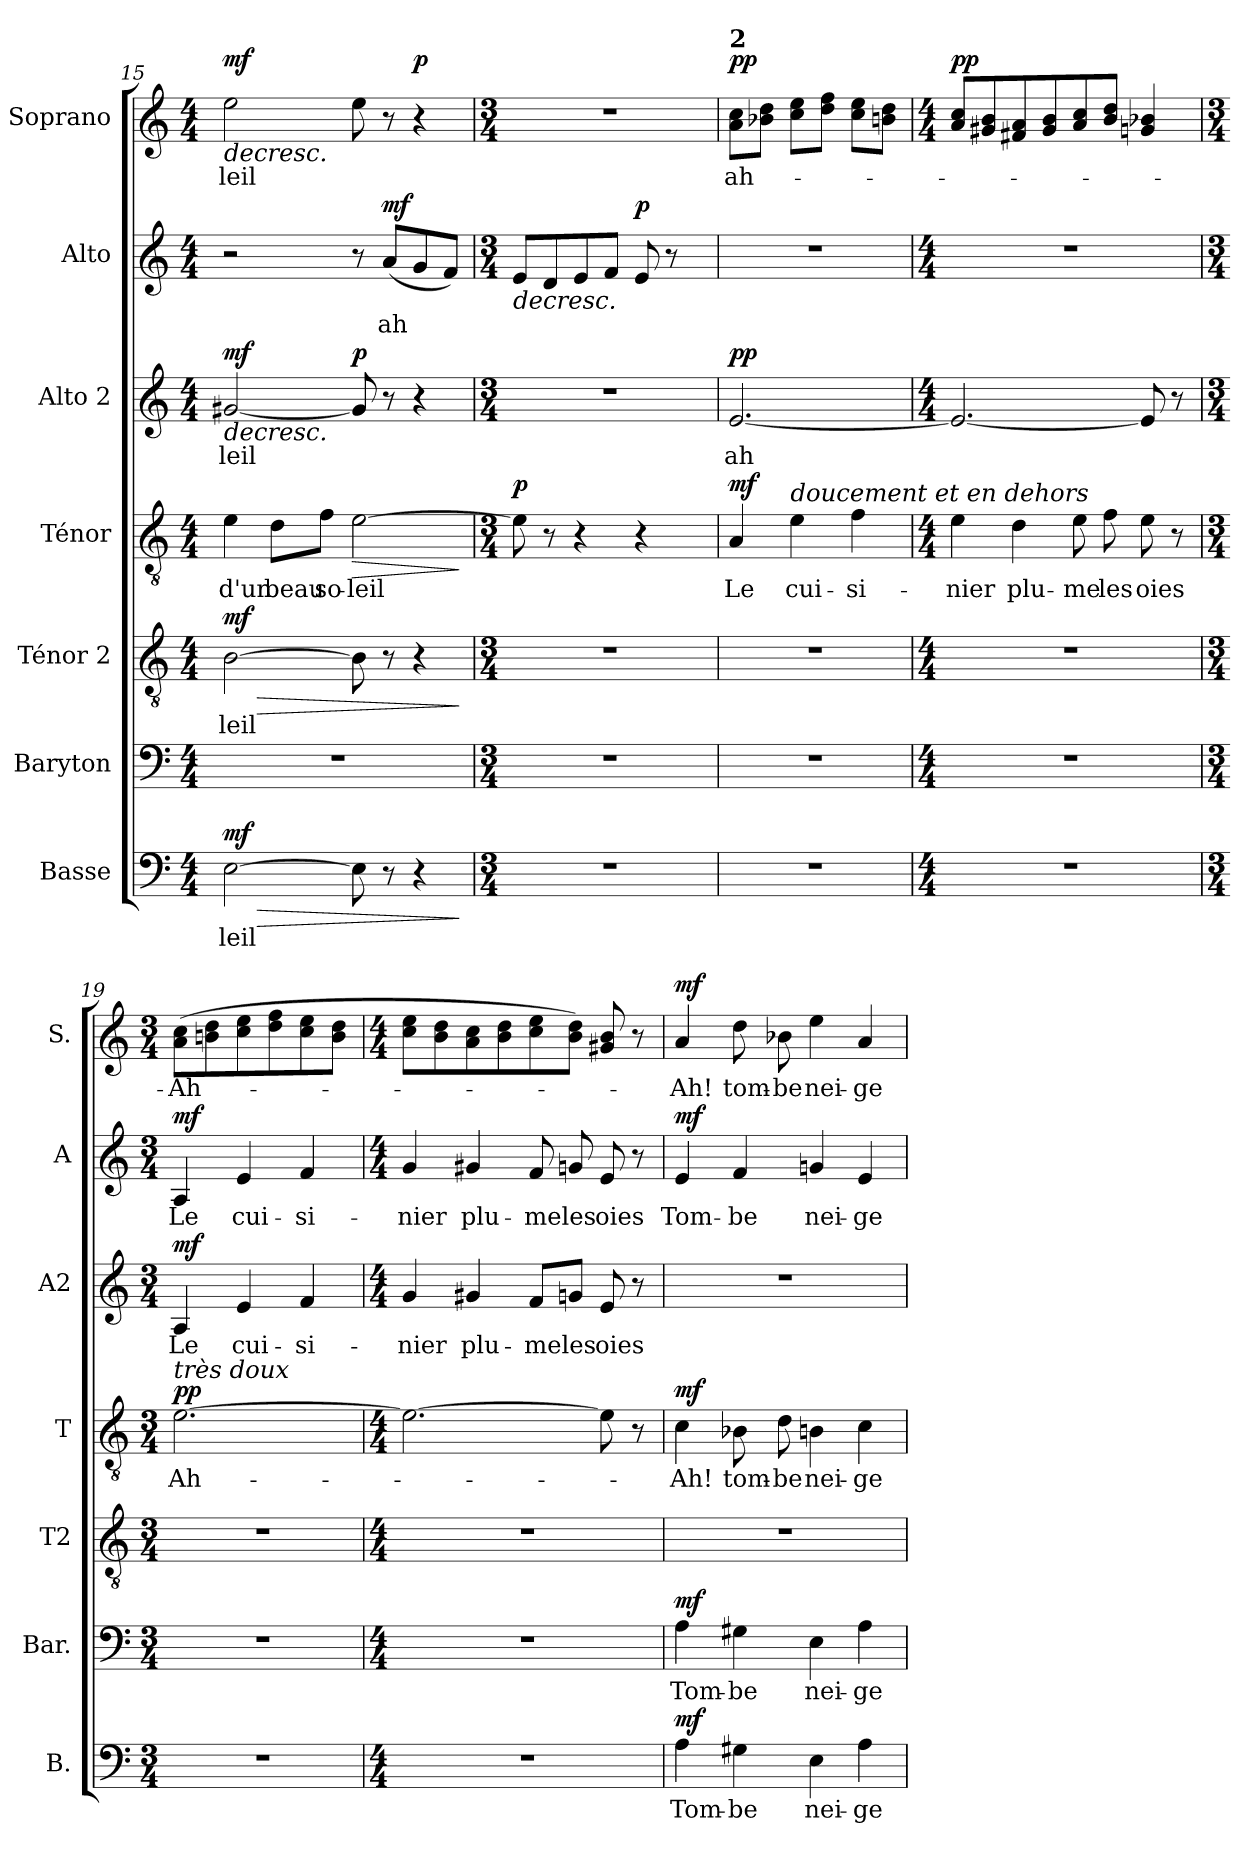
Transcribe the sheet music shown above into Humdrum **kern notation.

**kern	**text	**dynam	**kern	**text	**dynam	**kern	**text	**dynam	**kern	**text	**dynam	**kern	**text	**dynam	**kern	**text	**dynam	**kern	**text	**dynam
*part7	*part7	*part7	*part6	*part6	*part6	*part5	*part5	*part5	*part4	*part4	*part4	*part3	*part3	*part3	*part2	*part2	*part2	*part1	*part1	*part1
*staff7	*staff7	*staff7	*staff6	*staff6	*staff6	*staff5	*staff5	*staff5	*staff4	*staff4	*staff4	*staff3	*staff3	*staff3	*staff2	*staff2	*staff2	*staff1	*staff1	*staff1
*I"Basse	*	*	*I"Baryton	*	*	*I"Ténor 2	*	*	*I"Ténor	*	*	*I"Alto 2	*	*	*I"Alto	*	*	*I"Soprano	*	*
*I'B.	*	*	*I'Bar.	*	*	*I'T2	*	*	*I'T	*	*	*I'A2	*	*	*I'A	*	*	*I'S.	*	*
*clefF4	*	*	*clefF4	*	*	*clefGv2	*	*	*clefGv2	*	*	*clefG2	*	*	*clefG2	*	*	*clefG2	*	*
*k[]	*	*	*k[]	*	*	*k[]	*	*	*k[]	*	*	*k[]	*	*	*k[]	*	*	*k[]	*	*
*M4/4	*	*	*M4/4	*	*	*M4/4	*	*	*M4/4	*	*	*M4/4	*	*	*M4/4	*	*	*M4/4	*	*
=15	=15	=15	=15	=15	=15	=15	=15	=15	=15	=15	=15	=15	=15	=15	=15	=15	=15	=15	=15	=15
!	!LO:LY:b	!LO:HP:b	!	!	!	!	!LO:LY:b	!LO:HP:b	!	!LO:LY:b	!	!	!LO:LY:b	!LO:HP:b	!	!	!	!	!LO:LY:b	!LO:HP:b
!	!	!LO:DY:n=1:a	!	!	!	!	!	!LO:DY:n=1:a	!	!	!	!	!	!LO:DY:n=1:a	!	!	!	!	!	!LO:DY:n=1:a
[2E\	-leil	> mf	1r	.	.	[2B\	leil	> mf	4e\	d'un	.	[2g#X/	-leil	> mf	2r	.	.	2ee\	-leil	> mf
!	!	!	!	!	!	!	!	!	!	!LO:LY:b	!	!	!	!	!	!	!	!	!	!
.	.	.	.	.	.	.	.	.	8d\L	beau	.	.	.	.	.	.	.	.	.	.
!	!	!	!	!	!	!	!	!	!	!LO:LY:b	!	!	!	!	!	!	!	!	!	!
.	.	.	.	.	.	.	.	.	8f\J	so-	.	.	.	.	.	.	.	.	.	.
!	!	!	!	!	!	!	!	!	!	!LO:LY:b	!LO:HP:b	!	!	!LO:DY:n=2:a	!	!	!	!	!	!
8E\]	.	.	.	.	.	8B\]	.	.	[2e\	-leil	>	8g#/]	.	p	8r	.	.	8ee\	.	.
!	!	!	!	!	!	!	!	!	!	!	!	!	!	!	!	!LO:LY:b	!LO:DY:a	!	!	!
8r	.	.	.	.	.	8r	.	.	.	.	.	8r	.	.	(<8a/L	-ah	mf	8r	.	.
!	!	!	!	!	!	!	!	!	!	!	!	!	!	!	!	!	!	!	!	!LO:DY:n=2:a
4r	.	.	.	.	.	4r	.	.	.	.	.	4r	.	.	8g/	.	.	4r	.	p
.	.	.	.	.	.	.	.	.	.	.	.	.	.	.	8f/J)	.	.	.	.	.
.	.	]	.	.	.	.	.	]	.	.	]	.	.	]	.	.	.	.	.	]
!!LO:PB:g=z
=16	=16	=16	=16	=16	=16	=16	=16	=16	=16	=16	=16	=16	=16	=16	=16	=16	=16	=16	=16	=16
*M3/4	*	*	*M3/4	*	*	*M3/4	*	*	*M3/4	*	*	*M3/4	*	*	*M3/4	*	*	*M3/4	*	*
!	!	!	!	!	!	!	!	!	!	!	!LO:DY:a	!	!	!	!	!	!LO:HP:b	!	!	!
2.r	.	.	2.r	.	.	2.r	.	.	8e\]	.	p	2.r	.	.	8e/L	.	>	2.r	.	.
.	.	.	.	.	.	.	.	.	8r	.	.	.	.	.	8d/	.	.	.	.	.
.	.	.	.	.	.	.	.	.	4r	.	.	.	.	.	8e/	.	.	.	.	.
.	.	.	.	.	.	.	.	.	.	.	.	.	.	.	8f/J	.	.	.	.	.
!	!	!	!	!	!	!	!	!	!	!	!	!	!	!	!	!	!LO:DY:a	!	!	!
.	.	.	.	.	.	.	.	.	4r	.	.	.	.	.	8e/	.	p	.	.	.
.	.	.	.	.	.	.	.	.	.	.	.	.	.	.	8r	.	.	.	.	.
.	.	.	.	.	.	.	.	.	.	.	.	.	.	.	.	.	]	.	.	.
=17	=17	=17	=17	=17	=17	=17	=17	=17	=17	=17	=17	=17	=17	=17	=17	=17	=17	=17	=17	=17
!	!	!	!	!	!	!	!	!	!	!	!	!	!	!	!	!	!	!LO:TX:a:B:t=2	!	!
!	!	!	!	!	!	!	!	!	!	!LO:LY:b	!LO:DY:a	!	!LO:LY:b	!LO:DY:a	!	!	!	!	!LO:LY:b	!LO:DY:a
2.r	.	.	2.r	.	.	2.r	.	.	4A/	Le	mf	[2.e/	ah	pp	2.r	.	.	8a\ 8cc\L	ah-	pp
.	.	.	.	.	.	.	.	.	.	.	.	.	.	.	.	.	.	8b-X\ 8dd\J	.	.
!	!	!	!	!	!	!	!	!	!LO:TX:a:i:t=doucement et en dehors	!	!	!	!	!	!	!	!	!	!	!
!	!	!	!	!	!	!	!	!	!	!LO:LY:b	!	!	!	!	!	!	!	!	!	!
.	.	.	.	.	.	.	.	.	4e\	cui-	.	.	.	.	.	.	.	8cc\ 8ee\L	.	.
.	.	.	.	.	.	.	.	.	.	.	.	.	.	.	.	.	.	8dd\ 8ff\J	.	.
!	!	!	!	!	!	!	!	!	!	!LO:LY:b	!	!	!	!	!	!	!	!	!	!
.	.	.	.	.	.	.	.	.	4f\	-si-	.	.	.	.	.	.	.	8cc\ 8ee\L	.	.
.	.	.	.	.	.	.	.	.	.	.	.	.	.	.	.	.	.	8bn\ 8dd\J	.	.
=18	=18	=18	=18	=18	=18	=18	=18	=18	=18	=18	=18	=18	=18	=18	=18	=18	=18	=18	=18	=18
*M4/4	*	*	*M4/4	*	*	*M4/4	*	*	*M4/4	*	*	*M4/4	*	*	*M4/4	*	*	*M4/4	*	*
!	!	!	!	!	!	!	!	!	!	!LO:LY:b	!	!	!	!	!	!	!	!	!	!LO:DY:a
1r	.	.	1r	.	.	1r	.	.	4e\	-nier	.	2.e/_	.	.	1r	.	.	8a/ 8cc/L	.	pp
.	.	.	.	.	.	.	.	.	.	.	.	.	.	.	.	.	.	8g#X/ 8b/	.	.
!	!	!	!	!	!	!	!	!	!	!LO:LY:b	!	!	!	!	!	!	!	!	!	!
.	.	.	.	.	.	.	.	.	4d\	plu-	.	.	.	.	.	.	.	8f#X/ 8a/	.	.
.	.	.	.	.	.	.	.	.	.	.	.	.	.	.	.	.	.	8g#/ 8b/	.	.
!	!	!	!	!	!	!	!	!	!	!LO:LY:b	!	!	!	!	!	!	!	!	!	!
.	.	.	.	.	.	.	.	.	8e\	-me	.	.	.	.	.	.	.	8a/ 8cc/	.	.
!	!	!	!	!	!	!	!	!	!	!LO:LY:b	!	!	!	!	!	!	!	!	!	!
.	.	.	.	.	.	.	.	.	8f\	les	.	.	.	.	.	.	.	8b/ 8dd/J	.	.
!	!	!	!	!	!	!	!	!	!	!LO:LY:b	!	!	!	!	!	!	!	!	!	!
.	.	.	.	.	.	.	.	.	8e\	oies	.	8e/]	.	.	.	.	.	4gni/ 4b-X/	.	.
.	.	.	.	.	.	.	.	.	8r	.	.	8r	.	.	.	.	.	.	.	.
=19	=19	=19	=19	=19	=19	=19	=19	=19	=19	=19	=19	=19	=19	=19	=19	=19	=19	=19	=19	=19
*M3/4	*	*	*M3/4	*	*	*M3/4	*	*	*M3/4	*	*	*M3/4	*	*	*M3/4	*	*	*M3/4	*	*
!	!	!	!	!	!	!	!	!	!LO:TX:a:i:t=très doux	!	!	!	!	!	!	!	!	!	!	!
!	!	!	!	!	!	!	!	!	!	!LO:LY:b	!LO:DY:a	!	!LO:LY:b	!LO:DY:a	!	!LO:LY:b	!LO:DY:a	!	!LO:LY:b	!LO:DY:a
2.r	.	.	2.r	.	.	2.r	.	.	[2.e\	Ah-	pp	4A/	Le	mf	4A/	Le	mf	(>8a\ 8cc\L	Ah-	other-dynamics
.	.	.	.	.	.	.	.	.	.	.	.	.	.	.	.	.	.	8bn\ 8dd\	.	.
!	!	!	!	!	!	!	!	!	!	!	!	!	!LO:LY:b	!	!	!LO:LY:b	!	!	!	!
.	.	.	.	.	.	.	.	.	.	.	.	4e/	cui-	.	4e/	cui-	.	8cc\ 8ee\	.	.
.	.	.	.	.	.	.	.	.	.	.	.	.	.	.	.	.	.	8dd\ 8ff\	.	.
!	!	!	!	!	!	!	!	!	!	!	!	!	!LO:LY:b	!	!	!LO:LY:b	!	!	!	!
.	.	.	.	.	.	.	.	.	.	.	.	4f/	-si-	.	4f/	-si-	.	8cc\ 8ee\	.	.
.	.	.	.	.	.	.	.	.	.	.	.	.	.	.	.	.	.	8b\ 8dd\J	.	.
=20	=20	=20	=20	=20	=20	=20	=20	=20	=20	=20	=20	=20	=20	=20	=20	=20	=20	=20	=20	=20
*M4/4	*	*	*M4/4	*	*	*M4/4	*	*	*M4/4	*	*	*M4/4	*	*	*M4/4	*	*	*M4/4	*	*
!	!	!	!	!	!	!	!	!	!	!	!	!	!LO:LY:b	!	!	!LO:LY:b	!	!	!	!
1r	.	.	1r	.	.	1r	.	.	2.e\_	.	.	4g/	-nier	.	4g/	-nier	.	8cc\ 8ee\L	.	.
.	.	.	.	.	.	.	.	.	.	.	.	.	.	.	.	.	.	8b\ 8dd\	.	.
!	!	!	!	!	!	!	!	!	!	!	!	!	!LO:LY:b	!	!	!LO:LY:b	!	!	!	!
.	.	.	.	.	.	.	.	.	.	.	.	4g#X/	plu-	.	4g#X/	plu-	.	8a\ 8cc\	.	.
.	.	.	.	.	.	.	.	.	.	.	.	.	.	.	.	.	.	8b\ 8dd\	.	.
!	!	!	!	!	!	!	!	!	!	!	!	!	!LO:LY:b	!	!	!LO:LY:b	!	!	!	!
.	.	.	.	.	.	.	.	.	.	.	.	8f/L	-me	.	8f/	-me	.	8cc\ 8ee\	.	.
!	!	!	!	!	!	!	!	!	!	!	!	!	!LO:LY:b	!	!	!LO:LY:b	!	!	!	!
.	.	.	.	.	.	.	.	.	.	.	.	8gn/J	les	.	8gn/	les	.	8b\ 8dd\J)	.	.
!	!	!	!	!	!	!	!	!	!	!	!	!	!LO:LY:b	!	!	!LO:LY:b	!	!	!	!
.	.	.	.	.	.	.	.	.	8e\]	.	.	8e/	oies	.	8e/	oies	.	8g#X/ 8b/	.	.
.	.	.	.	.	.	.	.	.	8r	.	.	8r	.	.	8r	.	.	8r	.	.
!!LO:LB:g=z
=21	=21	=21	=21	=21	=21	=21	=21	=21	=21	=21	=21	=21	=21	=21	=21	=21	=21	=21	=21	=21
!	!LO:LY:b	!LO:DY:a	!	!LO:LY:b	!LO:DY:a	!	!	!	!	!LO:LY:b	!LO:DY:a	!	!	!	!	!LO:LY:b	!LO:DY:a	!	!LO:LY:b	!LO:DY:a
4A\	Tom-	mf	4A\	Tom-	mf	1r	.	.	4c\	-Ah!	mf	1r	.	.	4e/	Tom-	mf	4a/	-Ah!	mf
!	!LO:LY:b	!	!	!LO:LY:b	!	!	!	!	!	!LO:LY:b	!	!	!	!	!	!LO:LY:b	!	!	!LO:LY:b	!
4G#X\	-be	.	4G#X\	-be	.	.	.	.	8B-X\	tom-	.	.	.	.	4f/	-be	.	8dd\	tom-	.
!	!	!	!	!	!	!	!	!	!	!LO:LY:b	!	!	!	!	!	!	!	!	!LO:LY:b	!
.	.	.	.	.	.	.	.	.	8d\	-be	.	.	.	.	.	.	.	8b-X\	-be	.
!	!LO:LY:b	!	!	!LO:LY:b	!	!	!	!	!	!LO:LY:b	!	!	!	!	!	!LO:LY:b	!	!	!LO:LY:b	!
4E\	nei-	.	4E\	nei-	.	.	.	.	4Bn\	nei-	.	.	.	.	4gni/	nei-	.	4ee\	nei-	.
!	!LO:LY:b	!	!	!LO:LY:b	!	!	!	!	!	!LO:LY:b	!	!	!	!	!	!LO:LY:b	!	!	!LO:LY:b	!
4A\	-ge	.	4A\	-ge	.	.	.	.	4c\	-ge	.	.	.	.	4e/	-ge	.	4a/	-ge	.
=	=	=	=	=	=	=	=	=	=	=	=	=	=	=	=	=	=	=	=	=
*-	*-	*-	*-	*-	*-	*-	*-	*-	*-	*-	*-	*-	*-	*-	*-	*-	*-	*-	*-	*-
